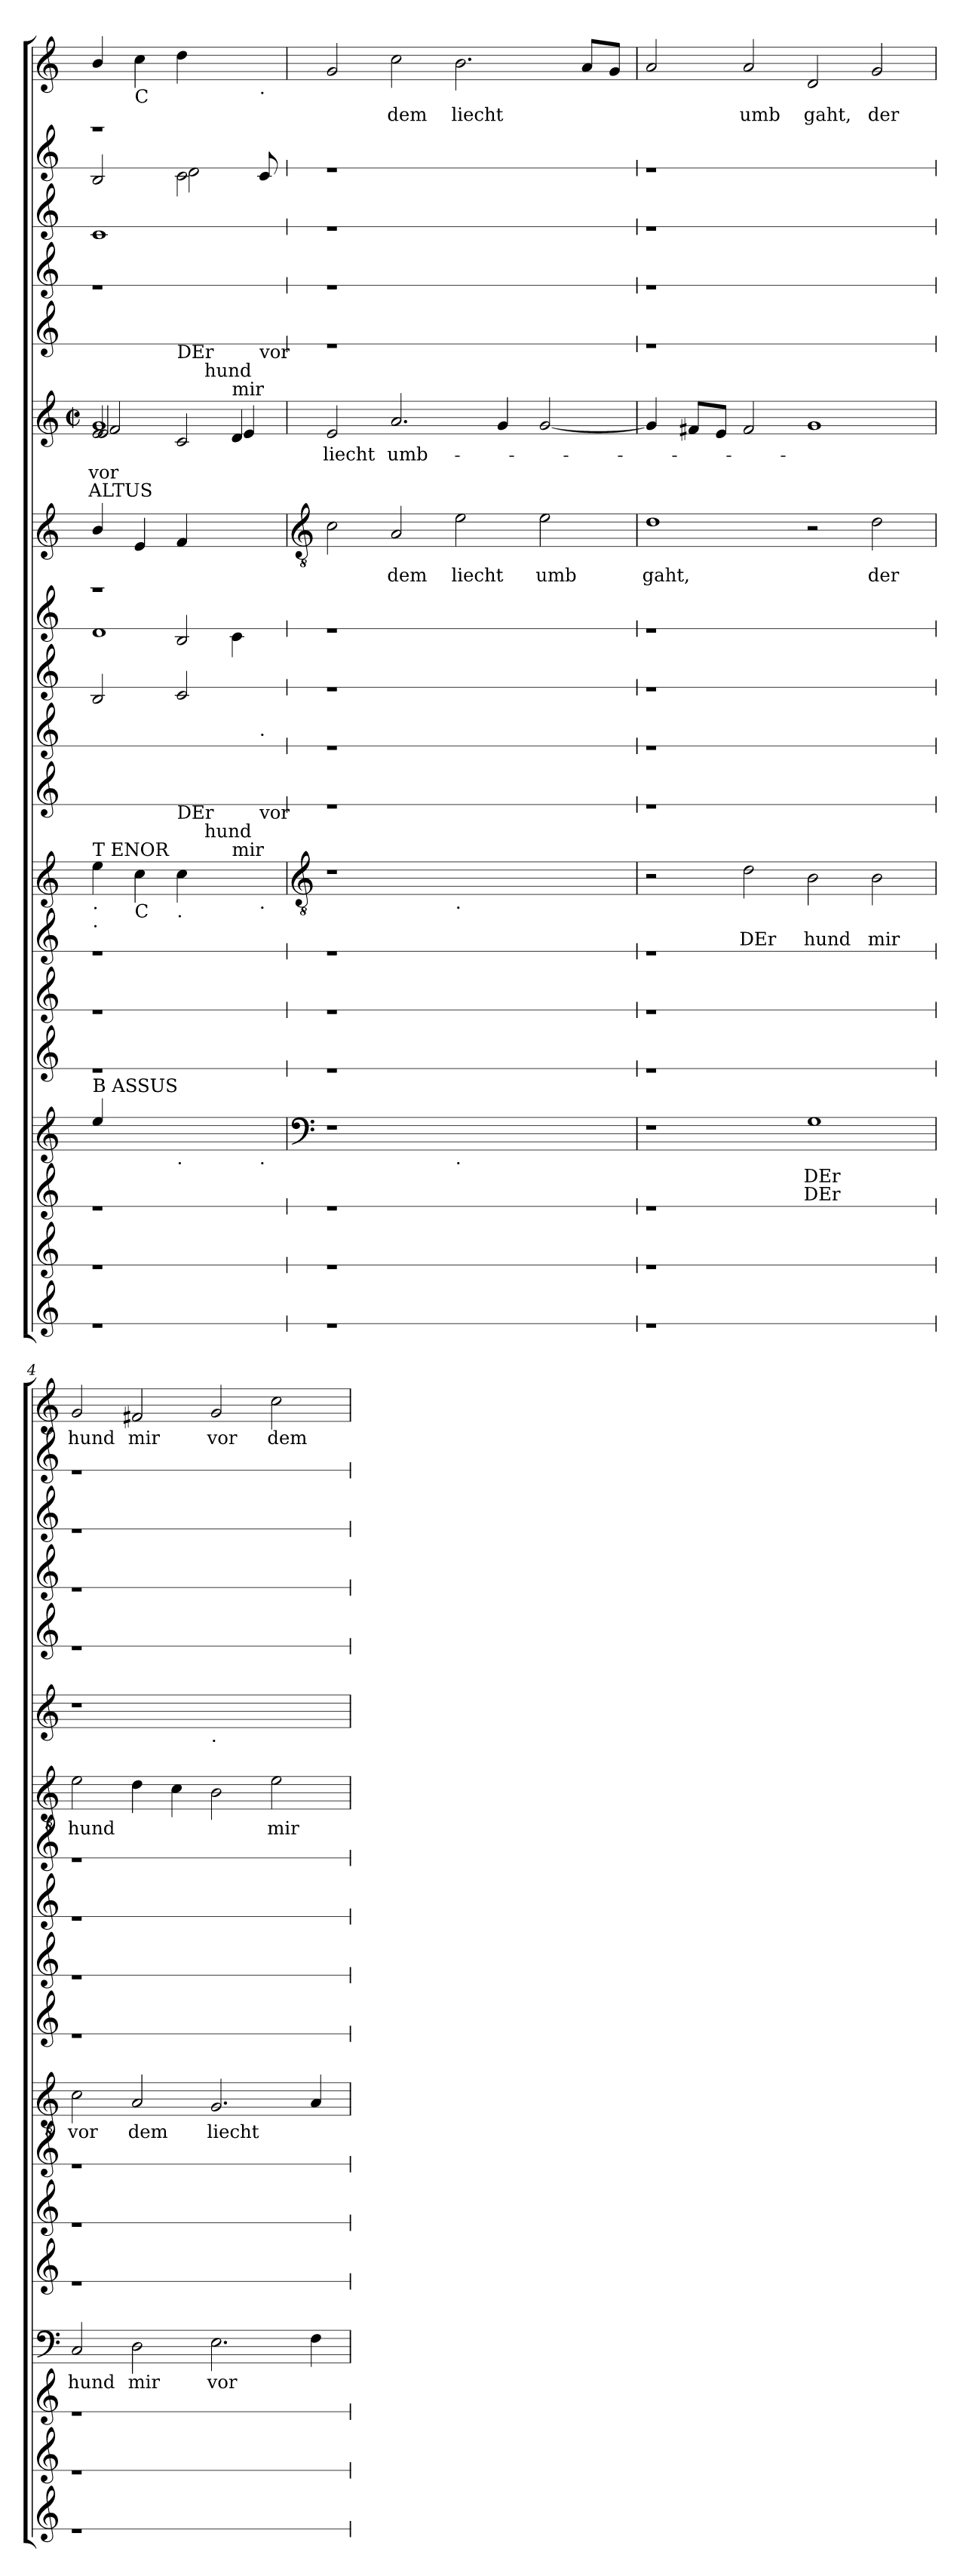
**kern	**kern	**kern	**kern	**text	**text	**kern	**kern	**kern	**kern	**text	**kern	**kern	**kern	**kern	**kern	**text	**kern	**text	**text	**text	**kern	**kern	**kern	**kern	**kern	**text
*part19	*part18	*part17	*part16	*part16	*part16	*part15	*part14	*part13	*part12	*part12	*part11	*part10	*part9	*part8	*part7	*part7	*part6	*part6	*part6	*part6	*part5	*part4	*part3	*part2	*part1	*part1
*staff19	*staff18	*staff17	*staff16	*staff16	*staff16	*staff15	*staff14	*staff13	*staff12	*staff12	*staff11	*staff10	*staff9	*staff8	*staff7	*staff7	*staff6	*staff6	*staff6	*staff6	*staff5	*staff4	*staff3	*staff2	*staff1	*staff1
*stria1	*stria1	*stria1	*	*	*	*stria1	*stria1	*stria1	*	*	*stria1	*stria1	*stria1	*stria1	*	*	*	*	*	*	*stria1	*stria1	*stria1	*stria1	*	*
*clefG2	*clefG2	*clefG2	*clefG2	*	*	*clefG2	*clefG2	*clefG2	*clefG2	*	*clefG2	*clefG2	*clefG2	*clefG2	*clefG2	*	*clefG2	*	*	*	*clefG2	*clefG2	*clefG2	*clefG2	*clefG2	*
*k[]	*k[]	*k[]	*k[]	*	*	*k[]	*k[]	*k[]	*k[]	*	*k[]	*k[]	*k[]	*k[]	*k[]	*	*k[]	*	*	*	*k[]	*k[]	*k[]	*k[]	*k[]	*
*C:	*C:	*C:	*C:	*	*	*C:	*C:	*C:	*C:	*	*C:	*C:	*C:	*C:	*C:	*	*C:	*	*	*	*C:	*C:	*C:	*C:	*C:	*
*	*	*	*	*	*	*	*	*	*	*	*	*	*	*	*	*	*M2/2	*	*	*	*	*	*	*	*	*
*	*	*	*	*	*	*	*	*	*	*	*	*	*	*	*	*	*met(c|)	*	*	*	*	*	*	*	*	*
=1	=1	=1	=1	=1	=1	=1	=1	=1	=1	=1	=1	=1	=1	=1	=1	=1	=1	=1	=1	=1	=1	=1	=1	=1	=1	=1
!	!	!	!	!	!	!	!	!	!	!	!	!	!	!	!	!	!LO:TX:a:t=Q UINTA V	!	!	!	!	!	!	!	!	!
!	!	!	!	!	!	!	!	!	!	!	!	!	!	!	!	!	!LO:TX:t=OX	!	!	!	!	!	!	!	!	!
!	!	!	!	!	!	!	!	!	!LO:TX:a:t=T ENOR	!	!	!	!	!	!	!	!	!	!	!	!	!	!	!	!	!
!	!	!	!	!	!	!	!	!	!LO:TX:b:t=.	!	!	!	!	!	!	!	!	!	!	!	!	!	!	!	!	!
!	!	!	!	!	!	!	!	!	!LO:TX:b:t=.	!	!	!	!	!	!	!	!	!	!	!	!	!	!	!	!	!
!	!	!	!LO:TX:a:t=B ASSUS	!	!	!	!	!	!	!	!	!	!	!	!	!	!	!	!	!	!	!	!	!	!	!
!	!	!	!LO:N:head=solid	!	!	!	!	!	!LO:N:head=solid	!	!	!	!	!	!LO:N:head=solid	!	!	!	!LO:LY:b:rj	!LO:LY:b:rj	!	!	!	!	!	!
*	*	*	*	*	*	*	*	*	*	*	*	*	*	*^	*	*	*^	*	*	*	*	*	*	*	*	*
*	*	*	*	*	*	*	*	*	*	*	*	*	*	*	*^	*	*	*	*	*	*	*	*	*	*	*	*	*
*	*	*	*	*	*	*	*	*	*	*	*	*	*	*	*	*^	*	*	*	*	*	*	*	*	*	*	*	*	*
!	!	!	!	!	!	!	!	!	!	!	!	!	!	!	!	!	!	!	!	!	!	!	!LO:LY:b	!	!	!	!	!	!	!
*	*	*	*	*	*	*	*	*	*	*	*	*	*	*	*	*	*	*	*	*	*^	*	*	*	*	*	*	*	*	*
!	!	!	!	!	!	!	!	!	!	!	!	!	!	!	!	!	!	!	!	!	!	!	!	!LO:LY:b	!	!	!	!	!	!	!
*	*	*	*	*	*	*	*	*	*	*	*	*	*	*	*	*	*	*	*	*	*	*^	*	*	*	*	*	*	*	*	*
!	!	!	!	!	!	!	!	!	!	!	!	!	!	!	!	!	!	!	!	!	!	!	!	!	!LO:LY:b	!	!	!	!	!	!LO:N:head=solid	!
*	*	*	*	*	*	*	*	*	*	*	*	*	*	*	*	*	*	*	*	*	*	*	*	*	*	*	*	*	*	*^	*	*
*	*	*	*	*	*	*	*	*	*	*	*	*	*	*	*	*	*	*	*	*	*	*	*	*	*	*	*	*	*	*	*^	*	*
*	*	*	*	*	*	*	*	*	*	*	*	*	*	*	*	*	*	*	*	*	*	*	*	*	*	*	*	*	*	*	*	*^	*	*
1r	1r	1r	4ee/	.	.	1r	1r	1r	4ee\	.	2ryy	2..ryy	2B/	1raa	1d	2ryy	2.ryy	4b/	.	1g	2e/	2e/	2f/	.	vor	ALTUS	2ryy	1r	1c	1raa	2B/	2ryy	2..ryy	4b/	.
!	!	!	!	!	!	!	!	!	!	!	!	!	!	!	!	!	!	!	!	!	!	!	!	!	!	!	!	!	!	!	!	!	!	!LO:TX:b:t=C	!
!	!	!	!	!	!	!	!	!	!LO:TX:b:t=C	!	!	!	!	!	!	!	!	!	!	!	!	!	!	!	!	!	!	!	!	!	!	!	!	!	!
!	!	!	!	!	!	!	!	!	!LO:N:head=solid	!	!	!	!	!	!	!	!	!LO:N:head=solid	!	!	!	!	!	!	!	!	!	!	!	!	!	!	!	!LO:N:head=solid	!
.	.	.	4ryy	.	.	.	.	.	4cc\	.	.	.	.	.	.	.	.	4e/	.	.	.	.	.	.	.	.	.	.	.	.	.	.	.	4cc\	.
!	!	!	!	!	!	!	!	!	!	!	!	!	!	!	!	!	!	!	!	!	!	!	!	!	!	!	!LO:TX:b:t=DEr	!	!	!	!	!	!	!	!
!	!	!	!	!	!	!	!	!	!	!	!LO:TX:b:t=DEr	!	!	!	!	!	!	!	!	!	!	!	!	!	!	!	!	!	!	!	!	!	!	!	!
!	!	!	!	!	!	!	!	!	!LO:TX:b:t=.	!	!	!	!	!	!	!	!	!	!	!	!	!	!	!	!	!	!	!	!	!	!	!	!	!	!
!	!	!	!LO:TX:b:t=.	!	!	!	!	!	!	!	!	!	!	!	!	!	!	!	!	!	!	!	!	!	!	!	!	!	!	!	!	!	!	!	!
!	!	!	!	!	!	!	!	!	!LO:N:head=solid	!	!	!	!	!	!	!	!	!LO:N:head=solid	!	!	!	!	!	!	!	!	!	!	!	!	!	!	!	!LO:N:head=solid	!
.	.	.	4.ryy	.	.	.	.	.	4cc\	.	8ryy	.	2c/	.	.	2B/	.	4f/	.	.	4ryy	2c/	4ryy	.	.	.	8ryy	.	.	.	2c\	2d\	.	4dd\	.
!	!	!	!	!	!	!	!	!	!	!	!	!	!	!	!	!	!	!	!	!	!	!	!	!	!	!	!LO:TX:b:t=hund	!	!	!	!	!	!	!	!
!	!	!	!	!	!	!	!	!	!	!	!LO:TX:b:t=hund	!	!	!	!	!	!	!	!	!	!	!	!	!	!	!	!	!	!	!	!	!	!	!	!
.	.	.	.	.	.	.	.	.	.	.	8ryy	.	.	.	.	.	.	.	.	.	.	.	.	.	.	.	8ryy	.	.	.	.	.	.	.	.
!	!	!	!	!	!	!	!	!	!	!	!	!	!	!	!	!	!	!	!	!	!	!	!	!	!	!	!LO:TX:b:t=mir	!	!	!	!	!	!	!	!
!	!	!	!	!	!	!	!	!	!	!	!LO:TX:b:t=mir	!	!	!	!	!	!	!	!	!	!	!	!	!	!	!	!	!	!	!	!	!	!	!	!
.	.	.	.	.	.	.	.	.	8ryy	.	8ryy	.	.	.	.	.	4c\	4ryy	.	.	4d/	.	4e/	.	.	.	8ryy	.	.	.	.	.	.	8ryy	.
!	!	!	!	!	!	!	!	!	!	!	!	!	!	!	!	!	!	!	!	!	!	!	!	!	!	!	!	!	!	!	!	!	!	!LO:TX:b:t=.	!
!	!	!	!	!	!	!	!	!	!	!	!	!	!	!	!	!	!	!	!	!	!	!	!	!	!	!	!LO:TX:b:t=vor	!	!	!	!	!	!	!	!
!	!	!	!	!	!	!	!	!	!	!	!	!LO:TX:a:t=.	!	!	!	!	!	!	!	!	!	!	!	!	!	!	!	!	!	!	!	!	!	!	!
!	!	!	!	!	!	!	!	!	!	!	!LO:TX:b:t=vor	!	!	!	!	!	!	!	!	!	!	!	!	!	!	!	!	!	!	!	!	!	!	!	!
!	!	!	!	!	!	!	!	!	!LO:TX:b:t=.	!	!	!	!	!	!	!	!	!	!	!	!	!	!	!	!	!	!	!	!	!	!	!	!	!	!
!	!	!	!LO:TX:b:t=.	!	!	!	!	!	!	!	!	!	!	!	!	!	!	!	!	!	!	!	!	!	!	!	!	!	!	!	!	!	!	!	!
.	.	.	8ryy	.	.	.	.	.	8ryy	.	8ryy	8ryy	.	.	.	.	.	.	.	.	.	.	.	.	.	.	8ryy	.	.	.	.	.	8c/	8ryy	.
*	*	*	*	*	*	*	*	*	*	*	*	*	*	*v	*v	*v	*v	*	*	*v	*v	*v	*v	*	*	*	*	*	*	*v	*v	*v	*v	*	*
!!LO:PB:g=z
=2	=2	=2	=2	=2	=2	=2	=2	=2	=2	=2	=2	=2	=2	=2	=2	=2	=2	=2	=2	=2	=2	=2	=2	=2	=2	=2
*	*	*	*clefF4	*	*	*	*	*	*clefGv2	*	*	*	*	*	*clefGv2	*	*	*	*	*	*	*	*	*	*	*
*	*	*	*	*	*	*	*	*	*	*	*	*	*	*	*	*	*	*	*	*	*	*	*	*^	*	*
*	*	*	*	*	*	*	*	*	*	*	*	*	*	*	*	*	*	*	*	*	*	*	*	*	*^	*	*
*	*	*	*	*	*	*	*	*	*	*	*	*	*	*	*	*	*	*	*	*	*	*	*	*	*	*^	*	*
!	!	!	!	!	!	!	!	!	!	!	!	!	!	!	!	!	!	!LO:LY:b	!	!	!	!	!	!	!	!	!	!	!
*	*	*	*	*	*	*	*	*	*	*	*	*	*	*	*	*	*	*	*	*	*	*	*	*v	*v	*v	*v	*	*
1r	1r	1r	1r	.	.	1r	1r	1r	1r	.	1r	1r	1r	1r	2c\	.	2e/	liecht	.	.	1r	1r	1r	1r	2g/	.
!	!	!	!	!	!	!	!	!	!	!	!	!	!	!	!	!LO:LY:b	!	!LO:LY:b	!	!	!	!	!	!	!	!LO:LY:b
.	.	.	.	.	.	.	.	.	.	.	.	.	.	.	2A/	dem	2.a/	umb-	.	.	.	.	.	.	2cc\	dem
!	!	!	!	!	!	!	!	!	!LO:TX:b:t=.	!	!	!	!	!	!	!	!	!	!	!	!	!	!	!	!	!
!	!	!	!LO:TX:b:t=.	!	!	!	!	!	!	!	!	!	!	!	!	!	!	!	!	!	!	!	!	!	!	!
!	!	!	!	!	!	!	!	!	!	!	!	!	!	!	!	!LO:LY:b	!	!	!	!	!	!	!	!	!	!LO:LY:b
1ryy	1ryy	1ryy	1ryy	.	.	1ryy	1ryy	1ryy	1ryy	.	1ryy	1ryy	1ryy	1ryy	2e\	liecht	.	.	.	.	1ryy	1ryy	1ryy	1ryy	2.b\	liecht
.	.	.	.	.	.	.	.	.	.	.	.	.	.	.	.	.	4g/	.	.	.	.	.	.	.	.	.
!	!	!	!	!	!	!	!	!	!	!	!	!	!	!	!	!LO:LY:b	!	!	!	!	!	!	!	!	!	!
.	.	.	.	.	.	.	.	.	.	.	.	.	.	.	2e\	umb	[<2g/	.	.	.	.	.	.	.	.	.
.	.	.	.	.	.	.	.	.	.	.	.	.	.	.	.	.	.	.	.	.	.	.	.	.	8a/L	.
.	.	.	.	.	.	.	.	.	.	.	.	.	.	.	.	.	.	.	.	.	.	.	.	.	8g/J	.
=3	=3	=3	=3	=3	=3	=3	=3	=3	=3	=3	=3	=3	=3	=3	=3	=3	=3	=3	=3	=3	=3	=3	=3	=3	=3	=3
!	!	!	!	!	!	!	!	!	!	!	!	!	!	!	!	!LO:LY:b	!	!	!	!	!	!	!	!	!	!
1r	1r	1r	1r	.	.	1r	1r	1r	2r	.	1r	1r	1r	1r	1d	gaht,	4g/]	.	.	.	1r	1r	1r	1r	2a/	.
.	.	.	.	.	.	.	.	.	.	.	.	.	.	.	.	.	8f#/L	.	.	.	.	.	.	.	.	.
.	.	.	.	.	.	.	.	.	.	.	.	.	.	.	.	.	8e/J	.	.	.	.	.	.	.	.	.
!	!	!	!	!	!	!	!	!	!	!LO:LY:b	!	!	!	!	!	!	!	!	!	!	!	!	!	!	!	!LO:LY:b
.	.	.	.	.	.	.	.	.	2d\	DEr	.	.	.	.	.	.	2f#/	.	.	.	.	.	.	.	2a/	umb
!	!	!	!	!LO:LY:b	!LO:LY:b	!	!	!	!	!LO:LY:b	!	!	!	!	!	!	!	!	!	!	!	!	!	!	!	!LO:LY:b
1ryy	1ryy	1ryy	1G	DEr	DEr	1ryy	1ryy	1ryy	2B\	hund	1ryy	1ryy	1ryy	1ryy	2r	.	1g	.	.	.	1ryy	1ryy	1ryy	1ryy	2d/	gaht,
!	!	!	!	!	!	!	!	!	!	!LO:LY:b	!	!	!	!	!	!LO:LY:b	!	!	!	!	!	!	!	!	!	!LO:LY:b
.	.	.	.	.	.	.	.	.	2B\	mir	.	.	.	.	2d\	der	.	.	.	.	.	.	.	.	2g/	der
=4	=4	=4	=4	=4	=4	=4	=4	=4	=4	=4	=4	=4	=4	=4	=4	=4	=4	=4	=4	=4	=4	=4	=4	=4	=4	=4
!	!	!	!	!LO:LY:b	!	!	!	!	!	!LO:LY:b	!	!	!	!	!	!LO:LY:b	!	!	!	!	!	!	!	!	!	!LO:LY:b
1r	1r	1r	2C/	hund	.	1r	1r	1r	2c\	vor	1r	1r	1r	1r	2e\	hund	1r	.	.	.	1r	1r	1r	1r	2g/	hund
!	!	!	!	!LO:LY:b	!	!	!	!	!	!LO:LY:b	!	!	!	!	!	!	!	!	!	!	!	!	!	!	!	!LO:LY:b
.	.	.	2D\	mir	.	.	.	.	2A/	dem	.	.	.	.	4d\	.	.	.	.	.	.	.	.	.	2f#X/	mir
.	.	.	.	.	.	.	.	.	.	.	.	.	.	.	4c\	.	.	.	.	.	.	.	.	.	.	.
!	!	!	!	!	!	!	!	!	!	!	!	!	!	!	!	!	!LO:TX:b:t=.	!	!	!	!	!	!	!	!	!
!	!	!	!	!LO:LY:b	!	!	!	!	!	!LO:LY:b	!	!	!	!	!	!	!	!	!	!	!	!	!	!	!	!LO:LY:b
1ryy	1ryy	1ryy	2.E\	vor	.	1ryy	1ryy	1ryy	2.G/	liecht	1ryy	1ryy	1ryy	1ryy	2B\	.	1ryy	.	.	.	1ryy	1ryy	1ryy	1ryy	2g/	vor
!	!	!	!	!	!	!	!	!	!	!	!	!	!	!	!	!LO:LY:b	!	!	!	!	!	!	!	!	!	!LO:LY:b
.	.	.	.	.	.	.	.	.	.	.	.	.	.	.	2e\	mir	.	.	.	.	.	.	.	.	2cc\	dem
.	.	.	4F\	.	.	.	.	.	4A/	.	.	.	.	.	.	.	.	.	.	.	.	.	.	.	.	.
=	=	=	=	=	=	=	=	=	=	=	=	=	=	=	=	=	=	=	=	=	=	=	=	=	=	=
*-	*-	*-	*-	*-	*-	*-	*-	*-	*-	*-	*-	*-	*-	*-	*-	*-	*-	*-	*-	*-	*-	*-	*-	*-	*-	*-
